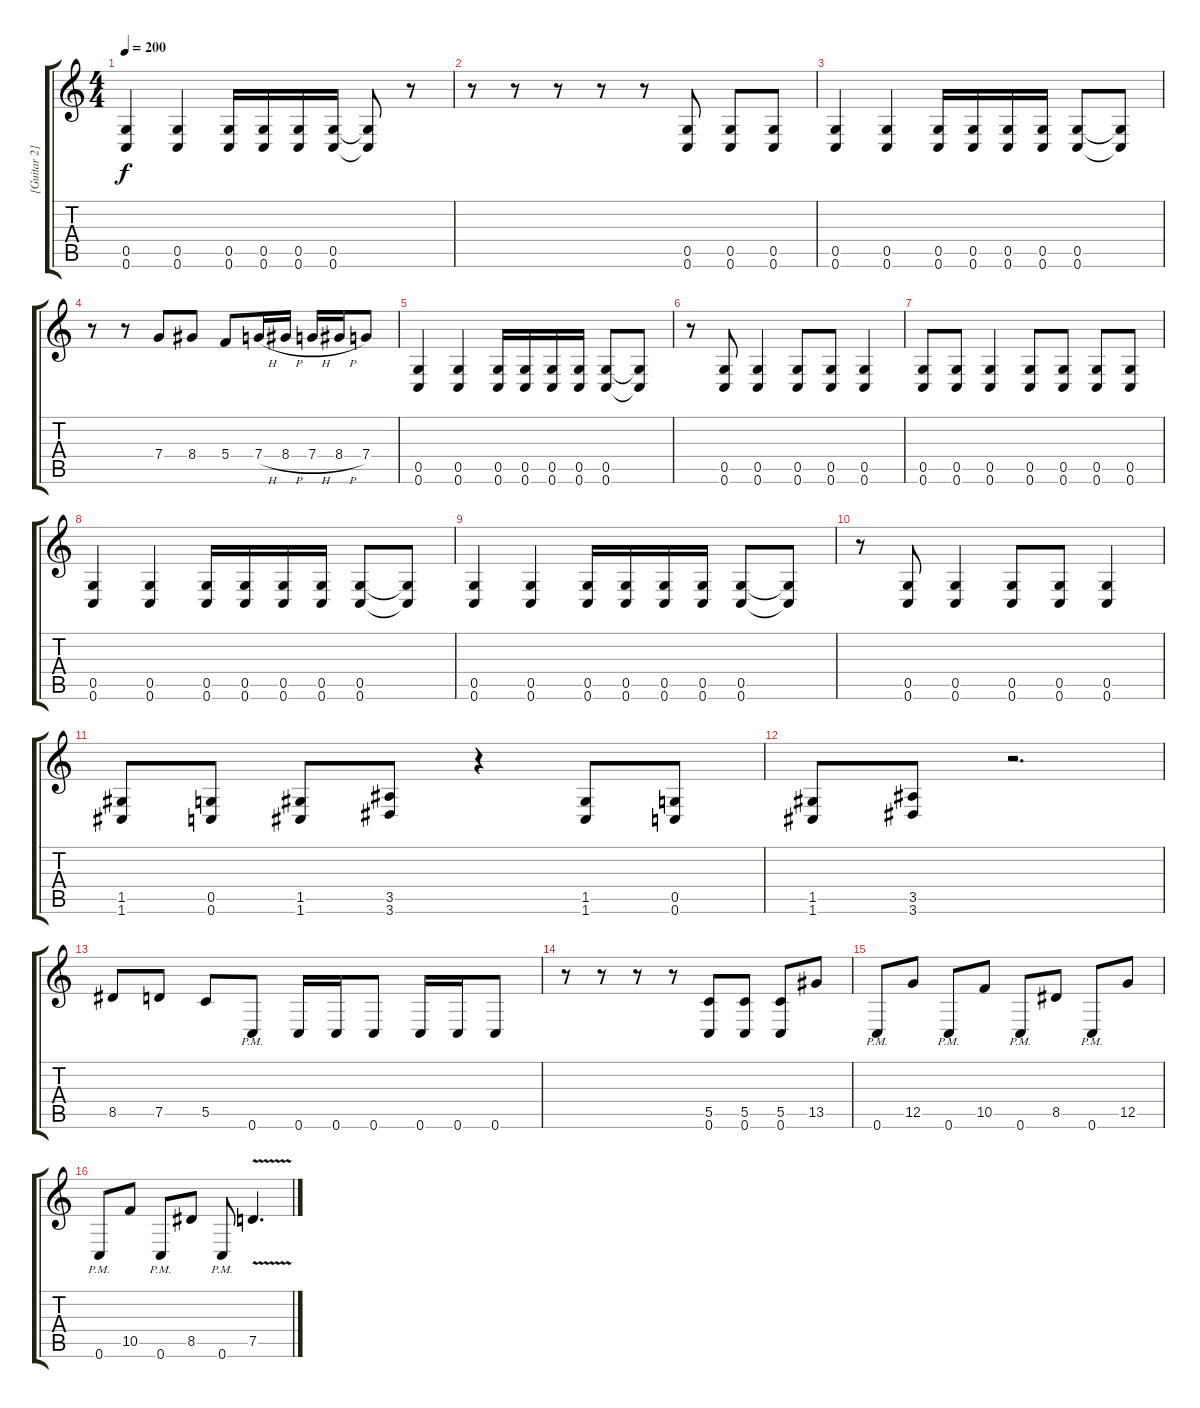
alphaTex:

\track ("[Guitar 2]" "[Guitar 2]") {instrument distortionguitar}
\staff {score tabs}
\tuning (D4 A3 F3 C3 G2 C2) {hide}
\ts (4 4)
\tempo 200
\clef g2
\ks c
(0.5 0.6).4{dy f} (0.5 0.6).4 (0.5 0.6).16 (0.5 0.6).16 (0.5 0.6).16 (0.5 0.6).16 (0.5{t} 0.6{t}).8 r.8 |
r.8 r.8 r.8 r.8 r.8 (0.5 0.6).8 (0.5 0.6).8 (0.5 0.6).8 |
(0.5 0.6).4 (0.5 0.6).4 (0.5 0.6).16 (0.5 0.6).16 (0.5 0.6).16 (0.5 0.6).16 (0.5 0.6).8 (0.5{t} 0.6{t}).8 |
r.8 r.8 7.4.8 8.4.8 5.4.8 7.4{h}.16 8.4{h}.16 7.4{h}.16 8.4{h}.16 7.4.8 |
(0.5 0.6).4 (0.5 0.6).4 (0.5 0.6).16 (0.5 0.6).16 (0.5 0.6).16 (0.5 0.6).16 (0.5 0.6).8 (0.5{t} 0.6{t}).8 |
r.8 (0.5 0.6).8 (0.5 0.6).4 (0.5 0.6).8 (0.5 0.6).8 (0.5 0.6).4 |
(0.5 0.6).8 (0.5 0.6).8 (0.5 0.6).4 (0.5 0.6).8 (0.5 0.6).8 (0.5 0.6).8 (0.5 0.6).8 |
(0.5 0.6).4 (0.5 0.6).4 (0.5 0.6).16 (0.5 0.6).16 (0.5 0.6).16 (0.5 0.6).16 (0.5 0.6).8 (0.5{t} 0.6{t}).8 |
(0.5 0.6).4 (0.5 0.6).4 (0.5 0.6).16 (0.5 0.6).16 (0.5 0.6).16 (0.5 0.6).16 (0.5 0.6).8 (0.5{t} 0.6{t}).8 |
r.8 (0.5 0.6).8 (0.5 0.6).4 (0.5 0.6).8 (0.5 0.6).8 (0.5 0.6).4 |
(1.5 1.6).8 (0.5 0.6).8 (1.5 1.6).8 (3.5 3.6).8 r.4 (1.5 1.6).8 (0.5 0.6).8 |
(1.5 1.6).8 (3.5 3.6).8 r.2{d} |
8.5.8 7.5.8 5.5.8 0.6{pm}.8 0.6.16 0.6.16 0.6.8 0.6.16 0.6.16 0.6.8 |
r.8 r.8 r.8 r.8 (5.5 0.6).8 (5.5 0.6).8 (5.5 0.6).8 13.5.8 |
0.6{pm}.8 12.5.8 0.6{pm}.8 10.5.8 0.6{pm}.8 8.5.8 0.6{pm}.8 12.5.8 |
0.6{pm}.8 10.5.8 0.6{pm}.8 8.5.8 0.6{pm}.8 7.5{v}.4{d}
